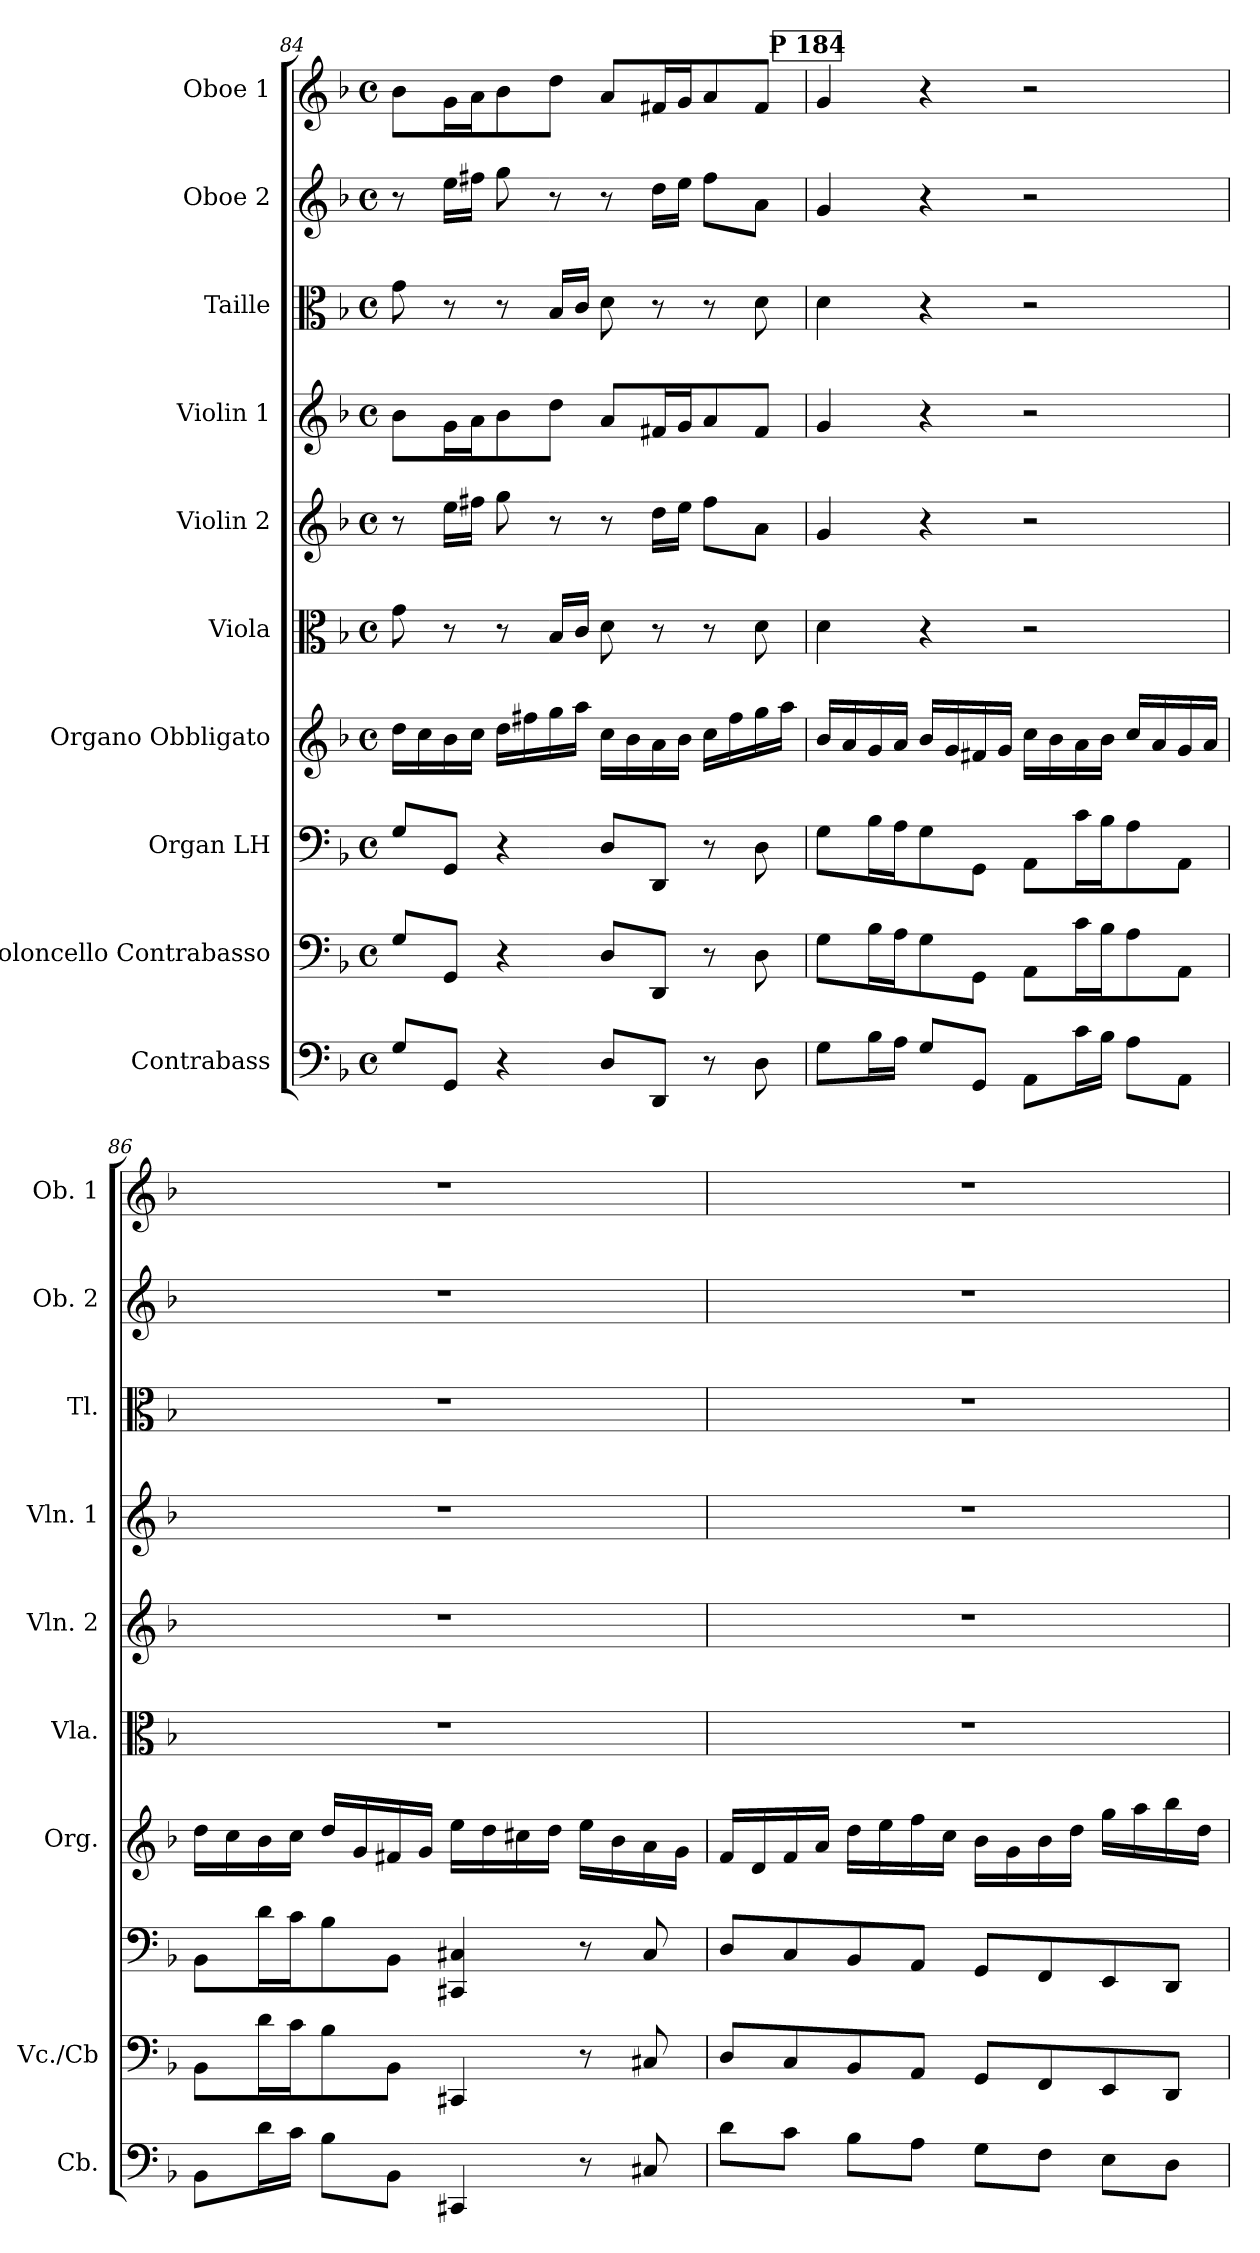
**kern	**kern	**kern	**kern	**kern	**kern	**kern	**kern	**kern	**kern
*part10	*part9	*part8	*part7	*part6	*part5	*part4	*part3	*part2	*part1
*staff10	*staff9	*staff8	*staff7	*staff6	*staff5	*staff4	*staff3	*staff2	*staff1
*I"Contrabass	*I"Violoncello Contrabasso	*I"Organ LH	*I"Organo Obbligato	*I"Viola	*I"Violin 2	*I"Violin 1	*I"Taille	*I"Oboe 2	*I"Oboe 1
*I'Cb.	*I'Vc./Cb	*	*I'Org.	*I'Vla.	*I'Vln. 2	*I'Vln. 1	*I'Tl.	*I'Ob. 2	*I'Ob. 1
*clefF4	*clefF4	*clefF4	*clefG2	*clefC3	*clefG2	*clefG2	*clefC3	*clefG2	*clefG2
*ITrd7c12	*	*	*	*	*	*	*	*	*
*k[b-]	*k[b-]	*k[b-]	*k[b-]	*k[b-]	*k[b-]	*k[b-]	*k[b-]	*k[b-]	*k[b-]
*M4/4	*M4/4	*M4/4	*M4/4	*M4/4	*M4/4	*M4/4	*M4/4	*M4/4	*M4/4
*met(c)	*met(c)	*met(c)	*met(c)	*met(c)	*met(c)	*met(c)	*met(c)	*met(c)	*met(c)
=84	=84	=84	=84	=84	=84	=84	=84	=84	=84
8GG/L	8G/L	8G/L	16dd\LL	8g\	8r	8b-\L	8g\	8r	8b-\L
.	.	.	16cc\	.	.	.	.	.	.
8GGG/J	8GG/J	8GG/J	16b-\	8r	16ee\LL	16g\L	8r	16ee\LL	16g\L
.	.	.	16cc\JJ	.	16ff#X\JJ	16a\J	.	16ff#X\JJ	16a\J
4r	4r	4r	16dd\LL	8r	8gg\	8b-\	8r	8gg\	8b-\
.	.	.	16ff#X\	.	.	.	.	.	.
.	.	.	16gg\	16B-/LL	8r	8dd\J	16B-/LL	8r	8dd\J
.	.	.	16aa\JJ	16c/JJ	.	.	16c/JJ	.	.
8DD/L	8D/L	8D/L	16cc\LL	8d\	8r	8a/L	8d\	8r	8a/L
.	.	.	16b-\	.	.	.	.	.	.
8DDD/J	8DD/J	8DD/J	16a\	8r	16dd\LL	16f#X/L	8r	16dd\LL	16f#X/L
.	.	.	16b-\JJ	.	16ee\JJ	16g/J	.	16ee\JJ	16g/J
8r	8r	8r	16cc\LL	8r	8ff#\L	8a/	8r	8ff#\L	8a/
.	.	.	16ff#\	.	.	.	.	.	.
8DD\	8D\	8D\	16gg\	8d\	8a\J	8f#/J	8d\	8a\J	8f#/J
.	.	.	16aa\JJ	.	.	.	.	.	.
!!LO:PB:g=z
!!LO:REH:place=s1:a:B:fs=14:t=P 184
=85	=85	=85	=85	=85	=85	=85	=85	=85	=85
8GG\L	8G\L	8G\L	16b-/LL	4d\	4g/	4g/	4d\	4g/	4g/
.	.	.	16a/	.	.	.	.	.	.
16BB-\L	16B-\L	16B-\L	16g/	.	.	.	.	.	.
16AA\JJ	16A\J	16A\J	16a/JJ	.	.	.	.	.	.
8GG/L	8G\	8G\	16b-/LL	4r	4r	4r	4r	4r	4r
.	.	.	16g/	.	.	.	.	.	.
8GGG/J	8GG\J	8GG\J	16f#X/	.	.	.	.	.	.
.	.	.	16g/JJ	.	.	.	.	.	.
8AAA\L	8AA\L	8AA\L	16cc\LL	2r	2r	2r	2r	2r	2r
.	.	.	16b-\	.	.	.	.	.	.
16C\L	16c\L	16c\L	16a\	.	.	.	.	.	.
16BB-\JJ	16B-\J	16B-\J	16b-\JJ	.	.	.	.	.	.
8AA\L	8A\	8A\	16cc/LL	.	.	.	.	.	.
.	.	.	16a/	.	.	.	.	.	.
8AAA\J	8AA\J	8AA\J	16g/	.	.	.	.	.	.
.	.	.	16a/JJ	.	.	.	.	.	.
=86	=86	=86	=86	=86	=86	=86	=86	=86	=86
8BBB-\L	8BB-\L	8BB-\L	16dd\LL	1r	1r	1r	1r	1r	1r
.	.	.	16cc\	.	.	.	.	.	.
16D\L	16d\L	16d\L	16b-\	.	.	.	.	.	.
16C\JJ	16c\J	16c\J	16cc\JJ	.	.	.	.	.	.
8BB-\L	8B-\	8B-\	16dd/LL	.	.	.	.	.	.
.	.	.	16g/	.	.	.	.	.	.
8BBB-\J	8BB-\J	8BB-\J	16f#X/	.	.	.	.	.	.
.	.	.	16g/JJ	.	.	.	.	.	.
4CCC#X/	4CC#X/	4CC#X/ 4C#X/	16ee\LL	.	.	.	.	.	.
.	.	.	16dd\	.	.	.	.	.	.
.	.	.	16cc#X\	.	.	.	.	.	.
.	.	.	16dd\JJ	.	.	.	.	.	.
8r	8r	8r	16ee\LL	.	.	.	.	.	.
.	.	.	16b-\	.	.	.	.	.	.
8CC#X/	8C#X/	8C#/	16a\	.	.	.	.	.	.
.	.	.	16g\JJ	.	.	.	.	.	.
!!LO:PB:g=z
=87	=87	=87	=87	=87	=87	=87	=87	=87	=87
8D\L	8D/L	8D/L	16f/LL	1r	1r	1r	1r	1r	1r
.	.	.	16d/	.	.	.	.	.	.
8C\J	8C/	8C/	16f/	.	.	.	.	.	.
.	.	.	16a/JJ	.	.	.	.	.	.
8BB-\L	8BB-/	8BB-/	16dd\LL	.	.	.	.	.	.
.	.	.	16ee\	.	.	.	.	.	.
8AA\J	8AA/J	8AA/J	16ff\	.	.	.	.	.	.
.	.	.	16cc\JJ	.	.	.	.	.	.
8GG\L	8GG/L	8GG/L	16b-\LL	.	.	.	.	.	.
.	.	.	16g\	.	.	.	.	.	.
8FF\J	8FF/	8FF/	16b-\	.	.	.	.	.	.
.	.	.	16dd\JJ	.	.	.	.	.	.
8EE\L	8EE/	8EE/	16gg\LL	.	.	.	.	.	.
.	.	.	16aa\	.	.	.	.	.	.
8DD\J	8DD/J	8DD/J	16bb-\	.	.	.	.	.	.
.	.	.	16dd\JJ	.	.	.	.	.	.
=	=	=	=	=	=	=	=	=	=
*-	*-	*-	*-	*-	*-	*-	*-	*-	*-
